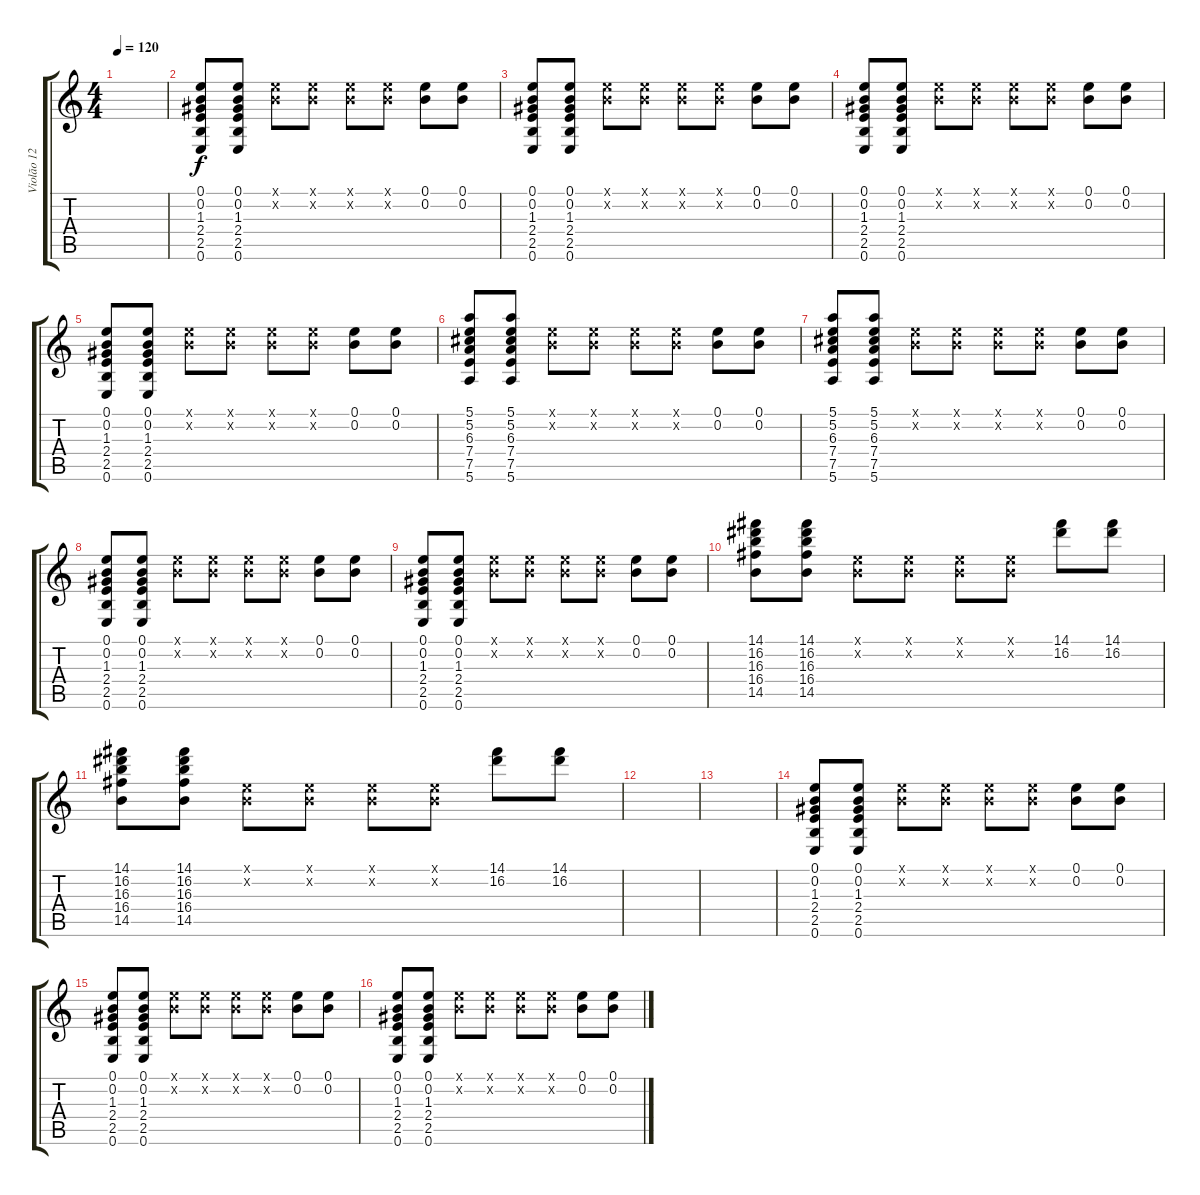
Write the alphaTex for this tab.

\track ("Violão 12 cordas" "Violão 12 ") {instrument acousticguitarsteel}
\staff {score tabs}
\tuning (E4 B3 G3 D3 A2 E2) {hide}
\ts (4 4)
\tempo 120
\clef g2
\ks c
|
(0.1 0.2 1.3 2.4 2.5 0.6).8 (0.1 0.2 1.3 2.4 2.5 0.6).8 (0.1{x} 0.2{x}).8 (0.1{x} 0.2{x}).8 (0.1{x} 0.2{x}).8 (0.1{x} 0.2{x}).8 (0.1 0.2).8 (0.1 0.2).8 |
(0.1 0.2 1.3 2.4 2.5 0.6).8 (0.1 0.2 1.3 2.4 2.5 0.6).8 (0.1{x} 0.2{x}).8 (0.1{x} 0.2{x}).8 (0.1{x} 0.2{x}).8 (0.1{x} 0.2{x}).8 (0.1 0.2).8 (0.1 0.2).8 |
(0.1 0.2 1.3 2.4 2.5 0.6).8 (0.1 0.2 1.3 2.4 2.5 0.6).8 (0.1{x} 0.2{x}).8 (0.1{x} 0.2{x}).8 (0.1{x} 0.2{x}).8 (0.1{x} 0.2{x}).8 (0.1 0.2).8 (0.1 0.2).8 |
(0.1 0.2 1.3 2.4 2.5 0.6).8 (0.1 0.2 1.3 2.4 2.5 0.6).8 (0.1{x} 0.2{x}).8 (0.1{x} 0.2{x}).8 (0.1{x} 0.2{x}).8 (0.1{x} 0.2{x}).8 (0.1 0.2).8 (0.1 0.2).8 |
(5.1 5.2 6.3 7.4 7.5 5.6).8 (5.1 5.2 6.3 7.4 7.5 5.6).8 (0.1{x} 0.2{x}).8 (0.1{x} 0.2{x}).8 (0.1{x} 0.2{x}).8 (0.1{x} 0.2{x}).8 (0.1 0.2).8 (0.1 0.2).8 |
(5.1 5.2 6.3 7.4 7.5 5.6).8 (5.1 5.2 6.3 7.4 7.5 5.6).8 (0.1{x} 0.2{x}).8 (0.1{x} 0.2{x}).8 (0.1{x} 0.2{x}).8 (0.1{x} 0.2{x}).8 (0.1 0.2).8 (0.1 0.2).8 |
(0.1 0.2 1.3 2.4 2.5 0.6).8 (0.1 0.2 1.3 2.4 2.5 0.6).8 (0.1{x} 0.2{x}).8 (0.1{x} 0.2{x}).8 (0.1{x} 0.2{x}).8 (0.1{x} 0.2{x}).8 (0.1 0.2).8 (0.1 0.2).8 |
(0.1 0.2 1.3 2.4 2.5 0.6).8 (0.1 0.2 1.3 2.4 2.5 0.6).8 (0.1{x} 0.2{x}).8 (0.1{x} 0.2{x}).8 (0.1{x} 0.2{x}).8 (0.1{x} 0.2{x}).8 (0.1 0.2).8 (0.1 0.2).8 |
(14.1 16.2 16.3 16.4 14.5).8 (14.1 16.2 16.3 16.4 14.5).8 (0.1{x} 0.2{x}).8 (0.1{x} 0.2{x}).8 (0.1{x} 0.2{x}).8 (0.1{x} 0.2{x}).8 (14.1 16.2).8 (14.1 16.2).8 |
(14.1 16.2 16.3 16.4 14.5).8 (14.1 16.2 16.3 16.4 14.5).8 (0.1{x} 0.2{x}).8 (0.1{x} 0.2{x}).8 (0.1{x} 0.2{x}).8 (0.1{x} 0.2{x}).8 (14.1 16.2).8 (14.1 16.2).8 |
|
|
(0.1 0.2 1.3 2.4 2.5 0.6).8 (0.1 0.2 1.3 2.4 2.5 0.6).8 (0.1{x} 0.2{x}).8 (0.1{x} 0.2{x}).8 (0.1{x} 0.2{x}).8 (0.1{x} 0.2{x}).8 (0.1 0.2).8 (0.1 0.2).8 |
(0.1 0.2 1.3 2.4 2.5 0.6).8 (0.1 0.2 1.3 2.4 2.5 0.6).8 (0.1{x} 0.2{x}).8 (0.1{x} 0.2{x}).8 (0.1{x} 0.2{x}).8 (0.1{x} 0.2{x}).8 (0.1 0.2).8 (0.1 0.2).8 |
(0.1 0.2 1.3 2.4 2.5 0.6).8 (0.1 0.2 1.3 2.4 2.5 0.6).8 (0.1{x} 0.2{x}).8 (0.1{x} 0.2{x}).8 (0.1{x} 0.2{x}).8 (0.1{x} 0.2{x}).8 (0.1 0.2).8 (0.1 0.2).8
